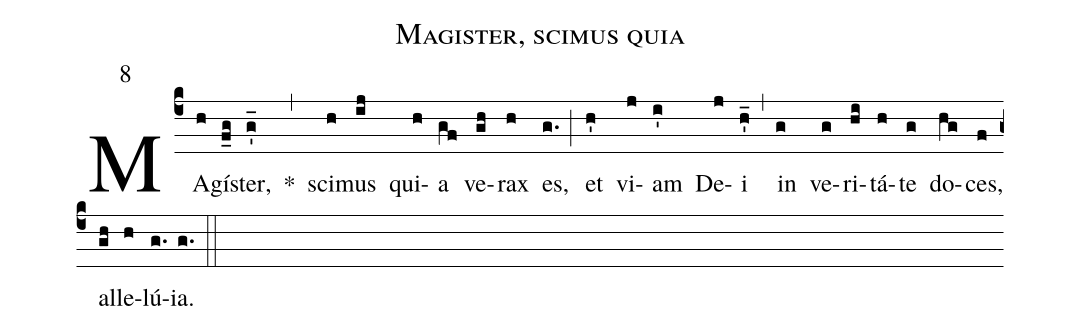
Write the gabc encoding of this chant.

name:Magister, scimus quia;
mode:8;
annotation:8;
office-part:Antiphonae;
%%
(c4) MA(h)gí(f_g)ster,(g'_) *(,) sci(h)mus(ij) qui(h)a(gf) ve(gh)rax(h) es,(g.) (;) et(h') vi(j)am(i') De(j)i(h'_) (,) in(g) ve(g)ri(hi)tá(h)te(g) do(hg)ces,(f) al(gh)le(h)lú(g.)ia.(g.) (::)
